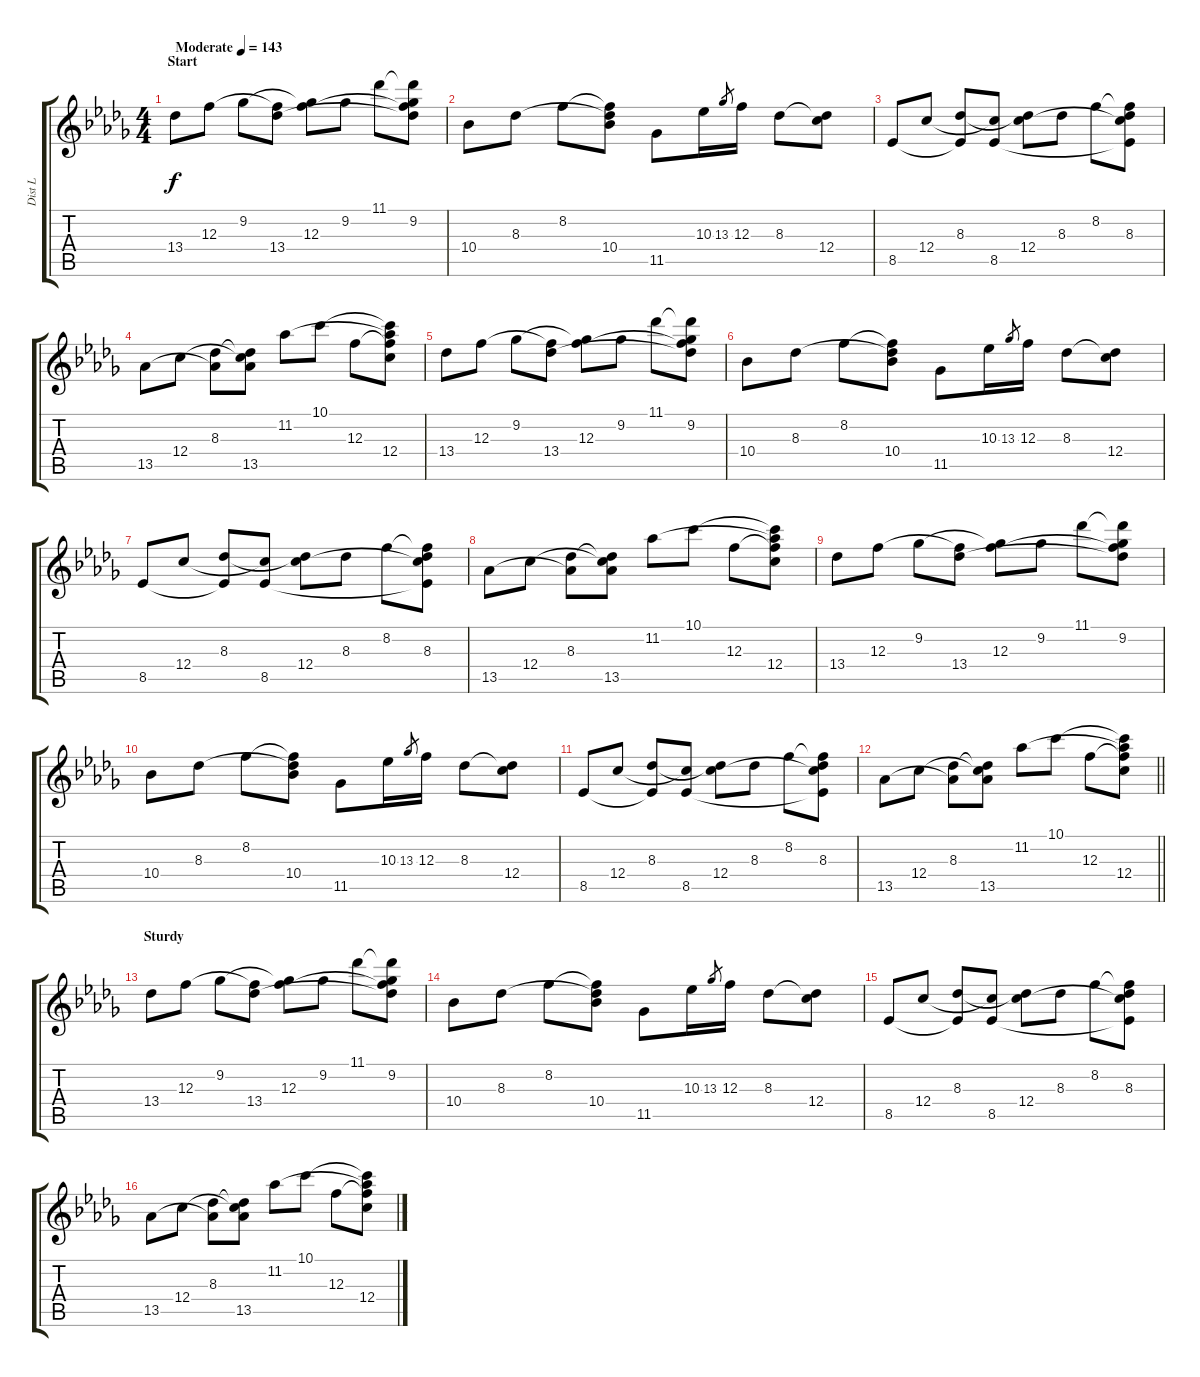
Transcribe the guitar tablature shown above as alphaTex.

\track ("Dist L" "Dist L") {instrument distortionguitar}
\staff {score tabs}
\tuning (D4 A3 F3 C3 G2 C2) {hide}
\ts (4 4)
\section ("" "Start")
\tempo (143 "Moderate")
\clef g2
\ks db
13.4.8{dy f instrument distortionguitar} 12.3.8 9.2.8 (12.3{t} 13.4).8 (9.2{t} 12.3).8 9.2.8 11.1.8 (11.1{t} 9.2 12.3{t} 13.4{t}).8 |
10.4.8 8.3.8 8.2.8 (8.2{t} 8.3{t} 10.4).8 11.5.8 10.3.16 13.3.8{gr} 12.3.16 8.3.8 (8.3{t} 12.4).8 |
8.5.8 12.4.8 (8.3 8.5{t}).8 (12.4{t} 8.5).8 (8.3{t} 12.4).8 8.3.8 8.2.8 (8.2{t} 8.3 12.4{t} 8.5{t}).8 |
13.5.8 12.4.8 (8.3 13.5{t}).8 (8.3{t} 12.4{t} 13.5).8 11.2.8 10.1.8 12.3.8 (10.1{t} 11.2{t} 12.3{t} 12.4).8 |
13.4.8 12.3.8 9.2.8 (12.3{t} 13.4).8 (9.2{t} 12.3).8 9.2.8 11.1.8 (11.1{t} 9.2 12.3{t} 13.4{t}).8 |
10.4.8 8.3.8 8.2.8 (8.2{t} 8.3{t} 10.4).8 11.5.8 10.3.16 13.3.8{gr} 12.3.16 8.3.8 (8.3{t} 12.4).8 |
8.5.8 12.4.8 (8.3 8.5{t}).8 (12.4{t} 8.5).8 (8.3{t} 12.4).8 8.3.8 8.2.8 (8.2{t} 8.3 12.4{t} 8.5{t}).8 |
13.5.8 12.4.8 (8.3 13.5{t}).8 (8.3{t} 12.4{t} 13.5).8 11.2.8 10.1.8 12.3.8 (10.1{t} 11.2{t} 12.3{t} 12.4).8 |
13.4.8 12.3.8 9.2.8 (12.3{t} 13.4).8 (9.2{t} 12.3).8 9.2.8 11.1.8 (11.1{t} 9.2 12.3{t} 13.4{t}).8 |
10.4.8 8.3.8 8.2.8 (8.2{t} 8.3{t} 10.4).8 11.5.8 10.3.16 13.3.8{gr} 12.3.16 8.3.8 (8.3{t} 12.4).8 |
8.5.8 12.4.8 (8.3 8.5{t}).8 (12.4{t} 8.5).8 (8.3{t} 12.4).8 8.3.8 8.2.8 (8.2{t} 8.3 12.4{t} 8.5{t}).8 |
\barLineRight lightlight
13.5.8 12.4.8 (8.3 13.5{t}).8 (8.3{t} 12.4{t} 13.5).8 11.2.8 10.1.8 12.3.8 (10.1{t} 11.2{t} 12.3{t} 12.4).8 |
\section ("" "Sturdy")
13.4.8 12.3.8 9.2.8 (12.3{t} 13.4).8 (9.2{t} 12.3).8 9.2.8 11.1.8 (11.1{t} 9.2 12.3{t} 13.4{t}).8 |
10.4.8 8.3.8 8.2.8 (8.2{t} 8.3{t} 10.4).8 11.5.8 10.3.16 13.3.8{gr} 12.3.16 8.3.8 (8.3{t} 12.4).8 |
8.5.8 12.4.8 (8.3 8.5{t}).8 (12.4{t} 8.5).8 (8.3{t} 12.4).8 8.3.8 8.2.8 (8.2{t} 8.3 12.4{t} 8.5{t}).8 |
13.5.8 12.4.8 (8.3 13.5{t}).8 (8.3{t} 12.4{t} 13.5).8 11.2.8 10.1.8 12.3.8 (10.1{t} 11.2{t} 12.3{t} 12.4).8
